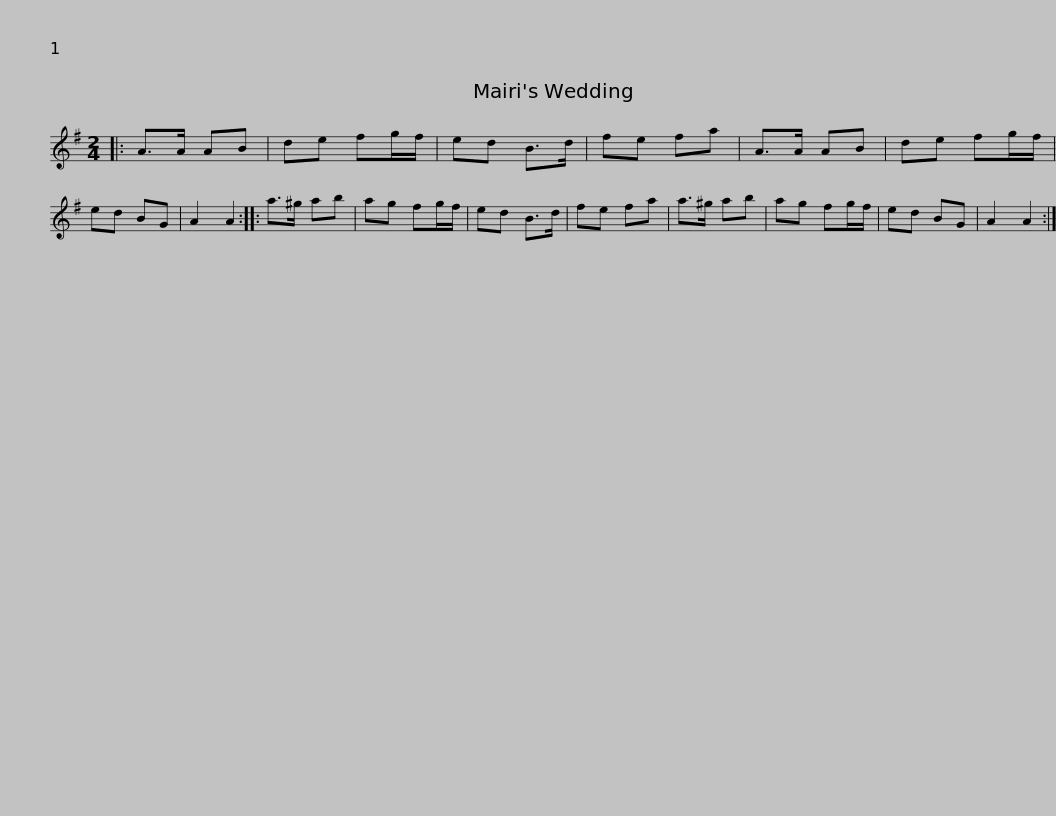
X:1
L:1/8
M:2/4
I:linebreak $
K:G
V:1 treble
V:1
|: A>A AB | de fg/f/ | ed B>d | fe fa | A>A AB | %5
 de fg/f/ | ed BG | A2 A2 :: a>^g ab |$ ag fg/f/ | %10
 ed B>d | fe fa | a>^g ab | ag fg/f/ | ed BG | %15
 A2 A2 :| %16
